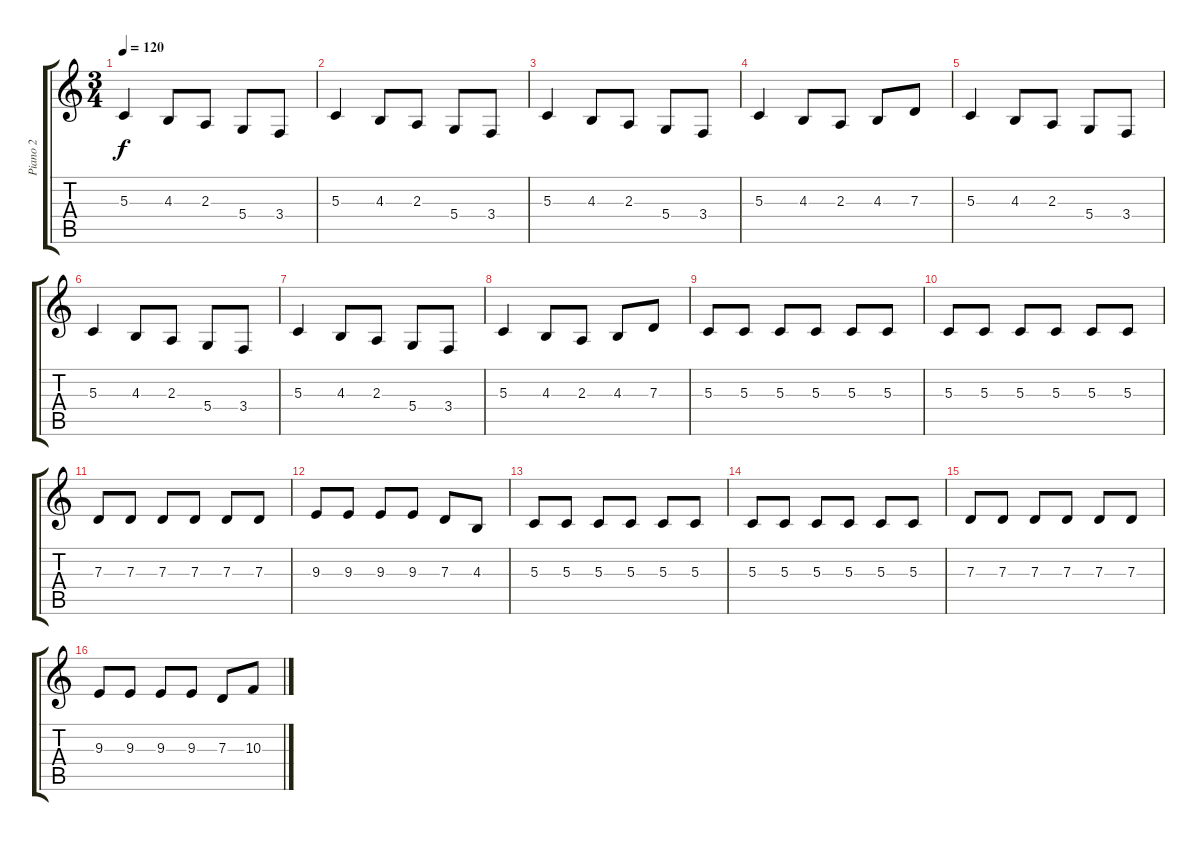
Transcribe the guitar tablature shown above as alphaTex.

\track ("Piano 2" "Piano 2") {instrument acousticgrandpiano}
\staff {score tabs}
\tuning (E4 B3 G3 D3 A2 E2) {hide}
\ts (3 4)
\tempo 120
\clef g2
\ks c
5.3.4{dy f} 4.3.8 2.3.8 5.4.8 3.4.8 |
5.3.4 4.3.8 2.3.8 5.4.8 3.4.8 |
5.3.4 4.3.8 2.3.8 5.4.8 3.4.8 |
5.3.4 4.3.8 2.3.8 4.3.8 7.3.8 |
5.3.4 4.3.8 2.3.8 5.4.8 3.4.8 |
5.3.4 4.3.8 2.3.8 5.4.8 3.4.8 |
5.3.4 4.3.8 2.3.8 5.4.8 3.4.8 |
5.3.4 4.3.8 2.3.8 4.3.8 7.3.8 |
5.3.8 5.3.8 5.3.8 5.3.8 5.3.8 5.3.8 |
5.3.8 5.3.8 5.3.8 5.3.8 5.3.8 5.3.8 |
7.3.8 7.3.8 7.3.8 7.3.8 7.3.8 7.3.8 |
9.3.8 9.3.8 9.3.8 9.3.8 7.3.8 4.3.8 |
5.3.8 5.3.8 5.3.8 5.3.8 5.3.8 5.3.8 |
5.3.8 5.3.8 5.3.8 5.3.8 5.3.8 5.3.8 |
7.3.8 7.3.8 7.3.8 7.3.8 7.3.8 7.3.8 |
9.3.8 9.3.8 9.3.8 9.3.8 7.3.8 10.3.8
